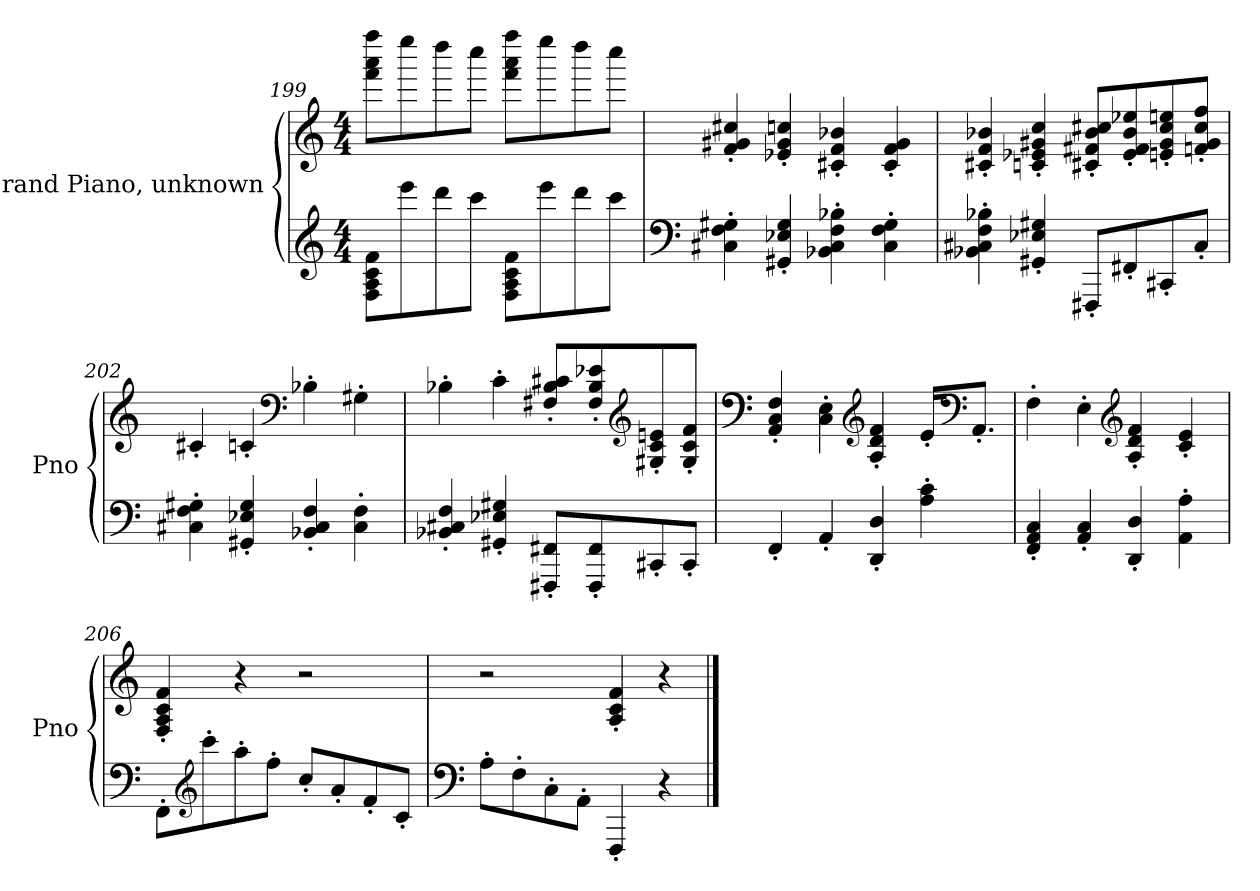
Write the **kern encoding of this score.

**kern	**kern
*part1	*part1
*staff2	*staff1
*I"Grand Piano, unknown	*
*I'Pno	*
*clefG2	*clefG2
*k[]	*k[]
*M4/4	*M4/4
=199	=199
8F\ 8A\ 8c\ 8f\L	8fff\ 8aaa\ 8ffff\L
8eee\	8eeee\
8ddd\	8dddd\
8ccc\J	8cccc\J
8F\ 8A\ 8c\ 8f\L	8fff\ 8aaa\ 8ffff\L
8eee\	8eeee\
8ddd\	8dddd\
8ccc\J	8cccc\J
!!LO:LB:g=z
=200	=200
*clefF4	*
4C#X\' 4F\' 4G#X\'	4f/' 4g#X/' 4cc#X/'
4GG#X/' 4E-X/' 4G#/'	4e-X/' 4g#/' 4ccn/'
4BB-X\' 4C#\' 4F\' 4B-X\'	4c#X/' 4f/' 4b-X/'
4C#\' 4F\' 4G#\'	4c#/' 4f/' 4g#/'
=201	=201
4BB-X\' 4C#X\' 4F\' 4B-X\'	4c#X/' 4f/' 4b-X/'
4GG#X/' 4E-X/' 4G#X/'	4cn/' 4e-X/' 4g#X/' 4cc/'
8FFF#X'/L	8c#X/' 8f#X/' 8b-/' 8cc#X/'L
8FF#X'/	8e-/' 8f#/' 8b-/' 8ee-X/'
8CC#X'/	8en/' 8g#/' 8cc#/' 8een/'
8C#'/J	8fn/' 8g#/' 8cc#/' 8ff/'J
=202	=202
4C#X\' 4F\' 4G#X\'	4c#X'/
4GG#X/' 4E-X/' 4G#/'	4cn'/
*	*clefF4
4BB-X/' 4C#/' 4F/'	4B-X'\
4C#\' 4F\'	4G#X'\
!!LO:PB:g=z
=203	=203
4BB-X/' 4C#X/' 4F/'	4B-X'\
4GG#X/' 4E-X/' 4G#X/'	4c'\
8FFF#X/' 8FF#X/'L	8F#X/' 8B-/' 8c#X/'L
8FFF#/' 8FF#/'	8F#/' 8B-/' 8e-X/'
*	*clefG2
8CC#X'/	8G#X/' 8c#/' 8en/'
8CC#'/J	8G#/' 8c#/' 8f/'J
=204	=204
*	*clefF4
4FF'/	4AA/' 4C/' 4F/'
4AA'/	4C\' 4E\'
*	*clefG2
4DD/' 4D/'	4A/' 4d/' 4f/'
4A\' 4c\'	16e'/KL
*	*clefF4
.	8.AA'/J
=205	=205
4FF/' 4AA/' 4C/'	4F'\
4AA/' 4C/'	4E'\
*	*clefG2
4DD/' 4D/'	4A/' 4d/' 4f/'
4AA\' 4A\'	4c/' 4e/'
=206	=206
8FF'\L	4F/' 4A/' 4c/' 4f/'
*clefG2	*
8ccc'\	.
8aa'\	4r
8ff'\J	.
8cc'/L	2r
8a'/	.
8f'/	.
8c'/J	.
!!LO:LB:g=z
=207	=207
*clefF4	*
8A'\L	2r
8F'\	.
8C'\	.
8AA'\J	.
4FFF'/	4A/' 4c/' 4f/'
4r	4r
==	==
*-	*-
